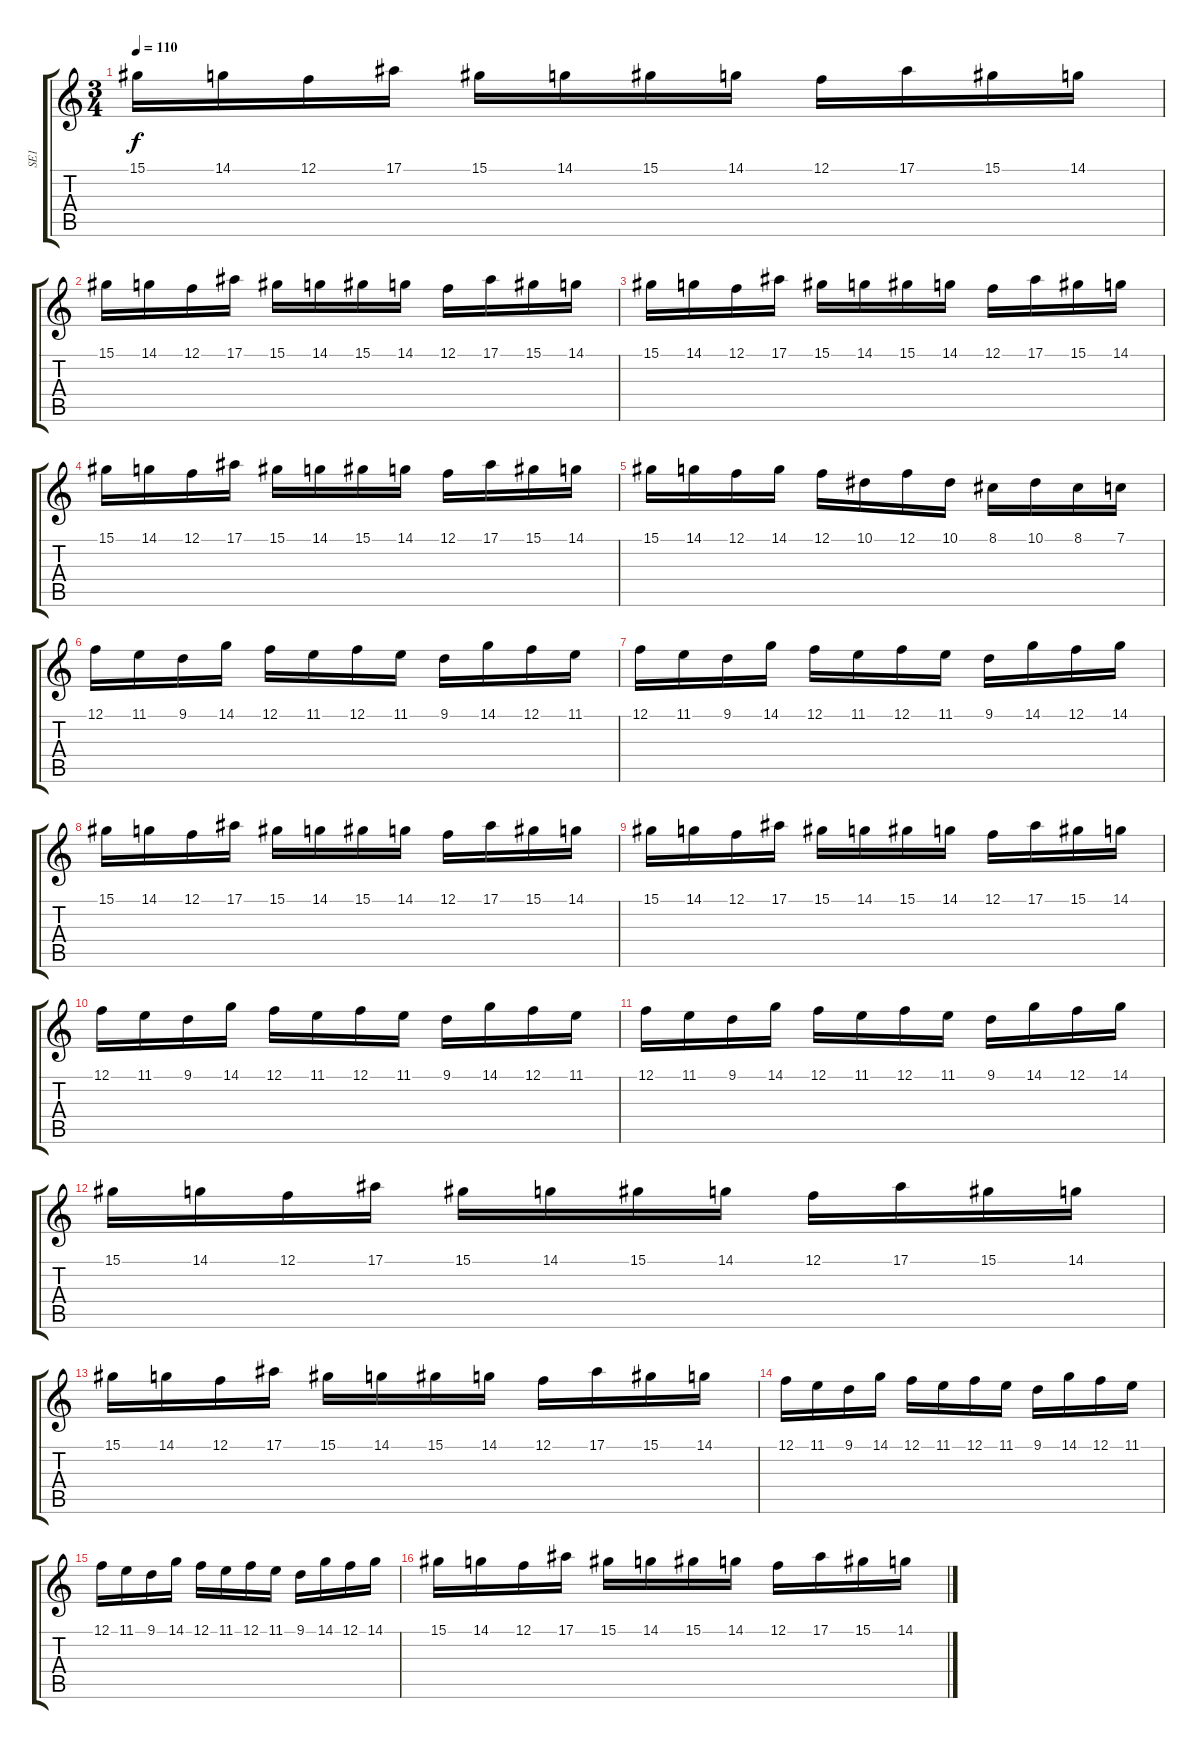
\track ("SE1" "SE1") {instrument stringensemble1}
\staff {score tabs}
\tuning (F4 C4 Ab3 Eb3 Bb2 F2) {hide}
\ts (3 4)
\tempo 110
\clef g2
\ks c
15.1.16{dy f} 14.1.16 12.1.16 17.1.16 15.1.16 14.1.16 15.1.16 14.1.16 12.1.16 17.1.16 15.1.16 14.1.16 |
15.1.16 14.1.16 12.1.16 17.1.16 15.1.16 14.1.16 15.1.16 14.1.16 12.1.16 17.1.16 15.1.16 14.1.16 |
15.1.16 14.1.16 12.1.16 17.1.16 15.1.16 14.1.16 15.1.16 14.1.16 12.1.16 17.1.16 15.1.16 14.1.16 |
15.1.16 14.1.16 12.1.16 17.1.16 15.1.16 14.1.16 15.1.16 14.1.16 12.1.16 17.1.16 15.1.16 14.1.16 |
15.1.16 14.1.16 12.1.16 14.1.16 12.1.16 10.1.16 12.1.16 10.1.16 8.1.16 10.1.16 8.1.16 7.1.16 |
12.1.16{volume 11} 11.1.16 9.1.16 14.1.16 12.1.16 11.1.16 12.1.16 11.1.16 9.1.16 14.1.16 12.1.16 11.1.16 |
12.1.16 11.1.16 9.1.16 14.1.16 12.1.16 11.1.16 12.1.16 11.1.16 9.1.16 14.1.16 12.1.16 14.1.16 |
15.1.16 14.1.16 12.1.16 17.1.16 15.1.16 14.1.16 15.1.16 14.1.16 12.1.16 17.1.16 15.1.16 14.1.16 |
15.1.16 14.1.16 12.1.16 17.1.16 15.1.16 14.1.16 15.1.16 14.1.16 12.1.16 17.1.16 15.1.16 14.1.16 |
12.1.16 11.1.16 9.1.16 14.1.16 12.1.16 11.1.16 12.1.16 11.1.16 9.1.16 14.1.16 12.1.16 11.1.16 |
12.1.16 11.1.16 9.1.16 14.1.16 12.1.16 11.1.16 12.1.16 11.1.16 9.1.16 14.1.16 12.1.16 14.1.16 |
15.1.16 14.1.16 12.1.16 17.1.16 15.1.16 14.1.16 15.1.16 14.1.16 12.1.16 17.1.16 15.1.16 14.1.16 |
15.1.16 14.1.16 12.1.16 17.1.16 15.1.16 14.1.16 15.1.16 14.1.16 12.1.16 17.1.16 15.1.16 14.1.16 |
12.1.16{balance 0} 11.1.16 9.1.16 14.1.16 12.1.16 11.1.16 12.1.16 11.1.16 9.1.16 14.1.16 12.1.16 11.1.16 |
12.1.16 11.1.16 9.1.16 14.1.16 12.1.16 11.1.16 12.1.16 11.1.16 9.1.16 14.1.16 12.1.16 14.1.16 |
15.1.16{balance 16} 14.1.16 12.1.16 17.1.16 15.1.16 14.1.16 15.1.16 14.1.16 12.1.16 17.1.16 15.1.16 14.1.16
